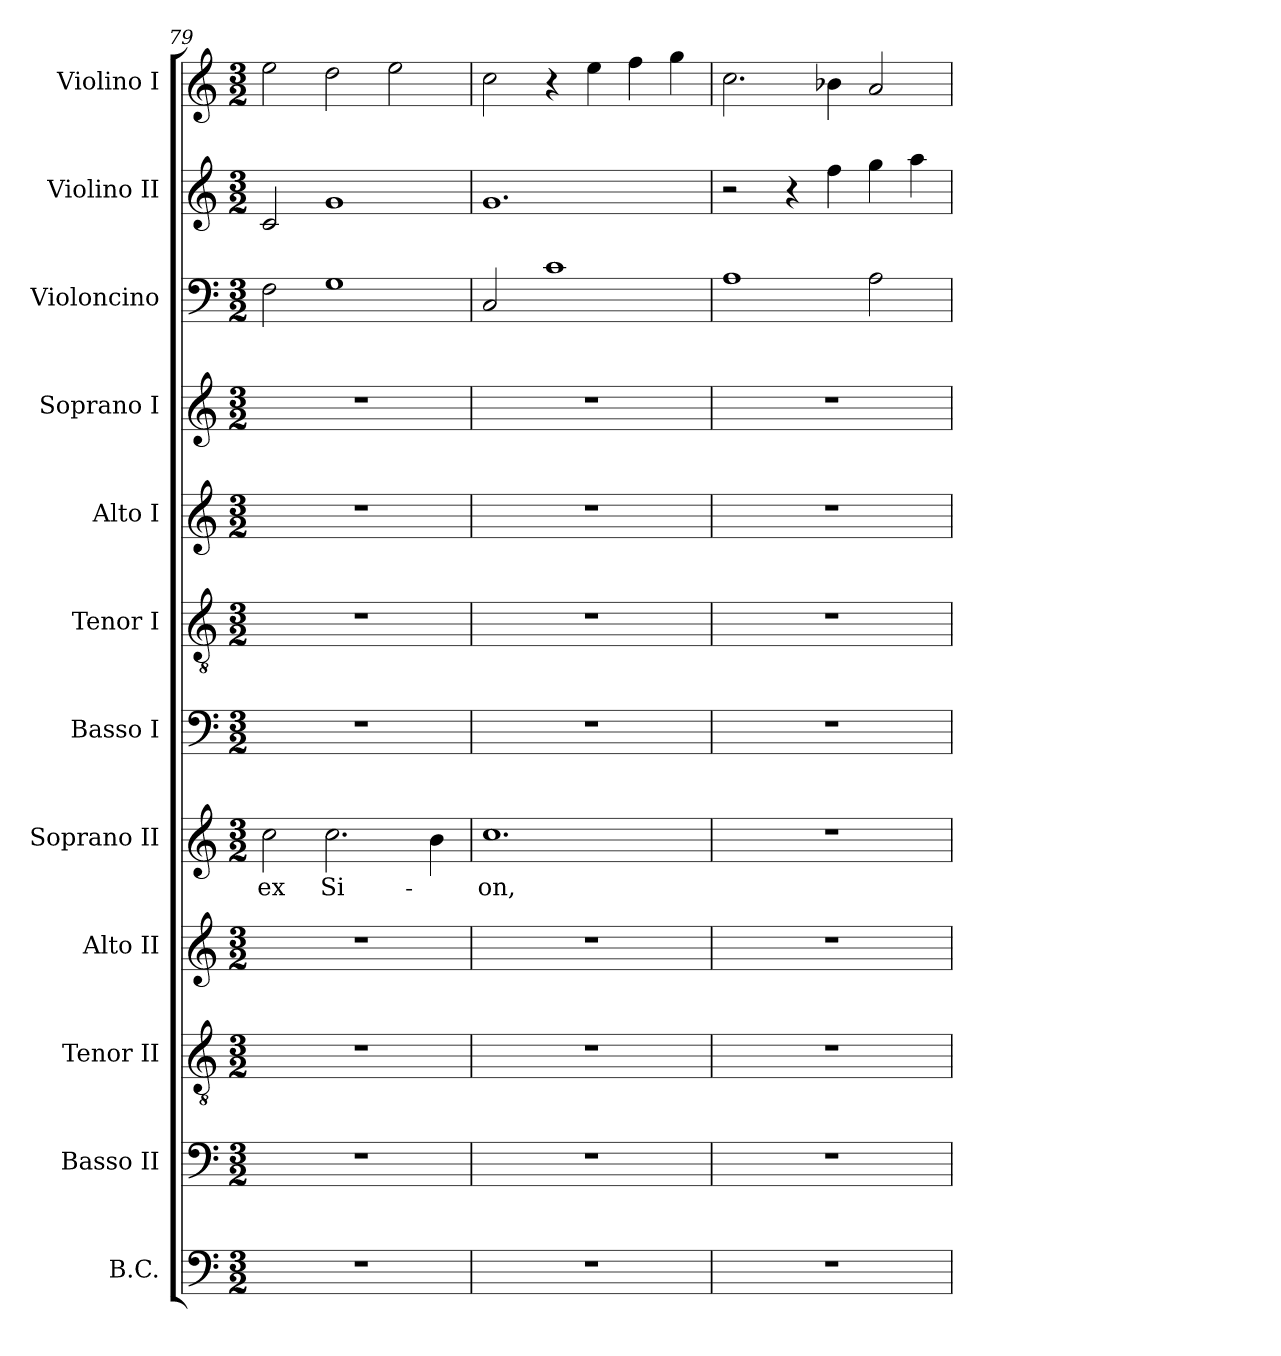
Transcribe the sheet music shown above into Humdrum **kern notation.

**kern	**kern	**kern	**kern	**kern	**text	**kern	**kern	**kern	**kern	**kern	**kern	**kern
*part12	*part11	*part10	*part9	*part8	*part8	*part7	*part6	*part5	*part4	*part3	*part2	*part1
*staff12	*staff11	*staff10	*staff9	*staff8	*staff8	*staff7	*staff6	*staff5	*staff4	*staff3	*staff2	*staff1
*I"B.C.	*I"Basso II	*I"Tenor II	*I"Alto II	*I"Soprano II	*	*I"Basso I	*I"Tenor I	*I"Alto I	*I"Soprano I	*I"Violoncino	*I"Violino II	*I"Violino I
*I'BC	*I'B 2	*I'T 2	*I'A 2	*I'S 2	*	*I'B 1	*I'T 1	*I'A 1	*I'S 1	*I'Vc.	*I'Vln. II	*I'Vln. I
*clefF4	*clefF4	*clefGv2	*clefG2	*clefG2	*	*clefF4	*clefGv2	*clefG2	*clefG2	*clefF4	*clefG2	*clefG2
*k[]	*k[]	*k[]	*k[]	*k[]	*	*k[]	*k[]	*k[]	*k[]	*k[]	*k[]	*k[]
*C:	*C:	*C:	*C:	*C:	*	*C:	*C:	*C:	*C:	*C:	*C:	*C:
*M3/2	*M3/2	*M3/2	*M3/2	*M3/2	*	*M3/2	*M3/2	*M3/2	*M3/2	*M3/2	*M3/2	*M3/2
=79	=79	=79	=79	=79	=79	=79	=79	=79	=79	=79	=79	=79
!	!	!	!	!	!LO:LY:b	!	!	!	!	!	!	!
1.r	1.r	1.r	1.r	2cc\	ex	1.r	1.r	1.r	1.r	2F\	2c/	2ee\
!	!	!	!	!	!LO:LY:b	!	!	!	!	!	!	!
.	.	.	.	2.cc\	Si-	.	.	.	.	1G	1g	2dd\
.	.	.	.	.	.	.	.	.	.	.	.	2ee\
.	.	.	.	4b\	.	.	.	.	.	.	.	.
=80	=80	=80	=80	=80	=80	=80	=80	=80	=80	=80	=80	=80
!	!	!	!	!	!LO:LY:b	!	!	!	!	!	!	!
1.r	1.r	1.r	1.r	1.cc	-on,	1.r	1.r	1.r	1.r	2C/	1.g	2cc\
.	.	.	.	.	.	.	.	.	.	1c	.	4r
.	.	.	.	.	.	.	.	.	.	.	.	4ee\
.	.	.	.	.	.	.	.	.	.	.	.	4ff\
.	.	.	.	.	.	.	.	.	.	.	.	4gg\
=81	=81	=81	=81	=81	=81	=81	=81	=81	=81	=81	=81	=81
1.r	1.r	1.r	1.r	1.r	.	1.r	1.r	1.r	1.r	1A	2r	2.cc\
.	.	.	.	.	.	.	.	.	.	.	4r	.
.	.	.	.	.	.	.	.	.	.	.	4ff\	4b-X\
.	.	.	.	.	.	.	.	.	.	2A\	4gg\	2a/
.	.	.	.	.	.	.	.	.	.	.	4aa\	.
=	=	=	=	=	=	=	=	=	=	=	=	=
*-	*-	*-	*-	*-	*-	*-	*-	*-	*-	*-	*-	*-
